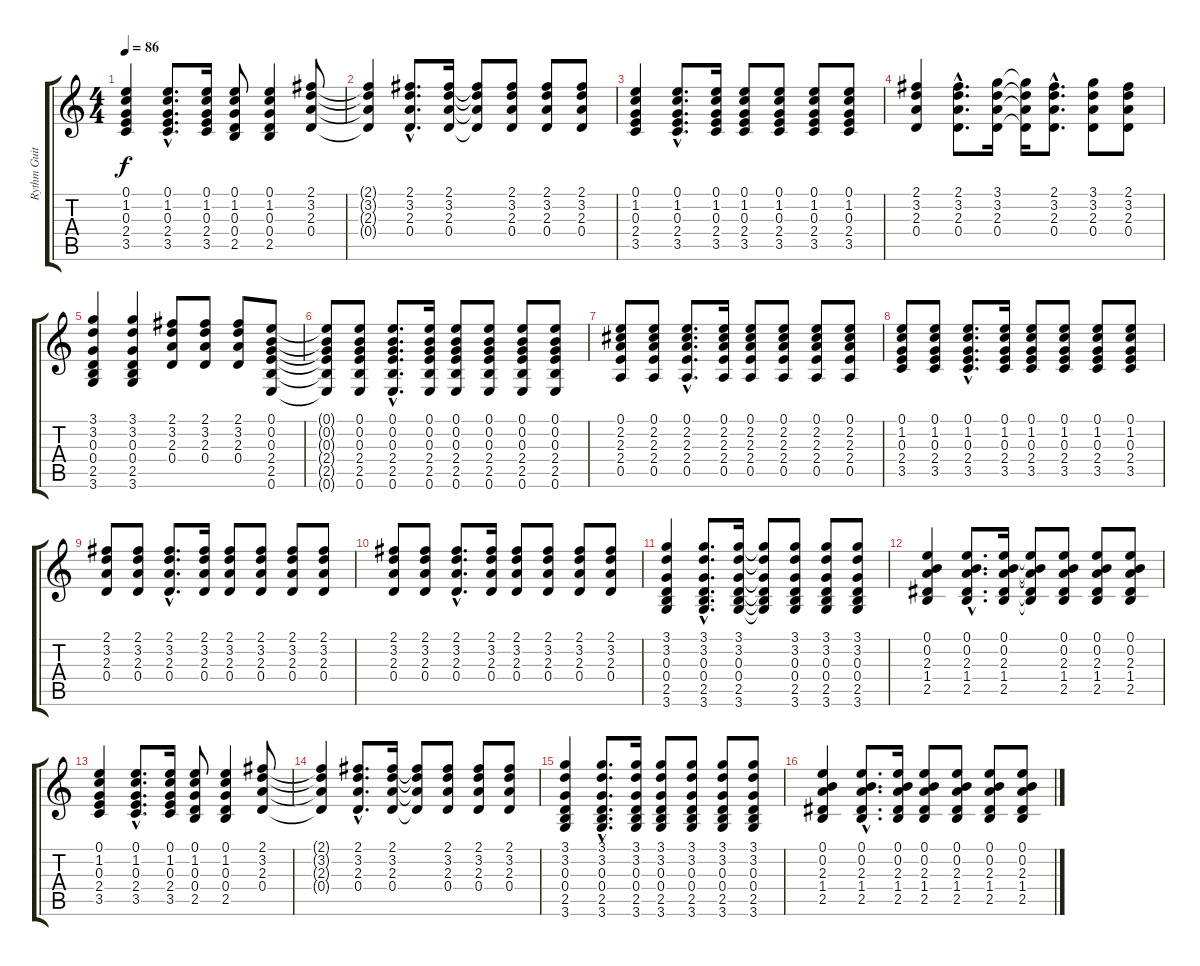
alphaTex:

\track ("Rythm Guitar" "Rythm Guit") {instrument electricguitarjazz}
\staff {score tabs}
\tuning (E4 B3 G3 D3 A2 E2) {hide}
\ts (4 4)
\tempo 86
\clef g2
\ks c
(0.1 1.2 0.3 2.4 3.5).4{dy f} (0.1{hac} 1.2{hac} 0.3{hac} 2.4{hac} 3.5{hac}).8{d} (0.1 1.2 0.3 2.4 3.5).16 (0.1 1.2 0.3 0.4 2.5).8 (0.1 1.2 0.3 0.4 2.5).4 (2.1 3.2 2.3 0.4).8 |
(2.1{t} 3.2{t} 2.3{t} 0.4{t}).4 (2.1{hac} 3.2{hac} 2.3{hac} 0.4{hac}).8{d} (2.1 3.2 2.3 0.4).16 (2.1{t} 3.2{t} 2.3{t} 0.4{t}).8 (2.1 3.2 2.3 0.4).8 (2.1 3.2 2.3 0.4).8 (2.1 3.2 2.3 0.4).8 |
(0.1 1.2 0.3 2.4 3.5).4 (0.1{hac} 1.2{hac} 0.3{hac} 2.4{hac} 3.5{hac}).8{d} (0.1 1.2 0.3 2.4 3.5).16 (0.1 1.2 0.3 2.4 3.5).8 (0.1 1.2 0.3 2.4 3.5).8 (0.1 1.2 0.3 2.4 3.5).8 (0.1 1.2 0.3 2.4 3.5).8 |
(2.1 3.2 2.3 0.4).4 (2.1{hac} 3.2{hac} 2.3{hac} 0.4{hac}).8{d} (3.1 3.2 2.3 0.4).16 (3.1{t} 3.2{t} 2.3{t} 0.4{t}).16 (2.1{hac} 3.2{hac} 2.3{hac} 0.4{hac}).8{d} (3.1 3.2 2.3 0.4).8 (2.1 3.2 2.3 0.4).8 |
(3.1 3.2 0.3 0.4 2.5 3.6).4 (3.1 3.2 0.3 0.4 2.5 3.6).4 (2.1 3.2 2.3 0.4).8 (2.1 3.2 2.3 0.4).8 (2.1 3.2 2.3 0.4).8 (0.1 0.2 0.3 2.4 2.5 0.6).8 |
(0.1{t} 0.2{t} 0.3{t} 2.4{t} 2.5{t} 0.6{t}).8 (0.1 0.2 0.3 2.4 2.5 0.6).8 (0.1{hac} 0.2{hac} 0.3{hac} 2.4{hac} 2.5{hac} 0.6{hac}).8{d} (0.1 0.2 0.3 2.4 2.5 0.6).16 (0.1 0.2 0.3 2.4 2.5 0.6).8 (0.1 0.2 0.3 2.4 2.5 0.6).8 (0.1 0.2 0.3 2.4 2.5 0.6).8 (0.1 0.2 0.3 2.4 2.5 0.6).8 |
(0.1 2.2 2.3 2.4 0.5).8 (0.1 2.2 2.3 2.4 0.5).8 (0.1{hac} 2.2{hac} 2.3{hac} 2.4{hac} 0.5{hac}).8{d} (0.1 2.2 2.3 2.4 0.5).16 (0.1 2.2 2.3 2.4 0.5).8 (0.1 2.2 2.3 2.4 0.5).8 (0.1 2.2 2.3 2.4 0.5).8 (0.1 2.2 2.3 2.4 0.5).8 |
(0.1 1.2 0.3 2.4 3.5).8 (0.1 1.2 0.3 2.4 3.5).8 (0.1{hac} 1.2{hac} 0.3{hac} 2.4{hac} 3.5{hac}).8{d} (0.1 1.2 0.3 2.4 3.5).16 (0.1 1.2 0.3 2.4 3.5).8 (0.1 1.2 0.3 2.4 3.5).8 (0.1 1.2 0.3 2.4 3.5).8 (0.1 1.2 0.3 2.4 3.5).8 |
(2.1 3.2 2.3 0.4).8 (2.1 3.2 2.3 0.4).8 (2.1{hac} 3.2{hac} 2.3{hac} 0.4{hac}).8{d} (2.1 3.2 2.3 0.4).16 (2.1 3.2 2.3 0.4).8 (2.1 3.2 2.3 0.4).8 (2.1 3.2 2.3 0.4).8 (2.1 3.2 2.3 0.4).8 |
(2.1 3.2 2.3 0.4).8 (2.1 3.2 2.3 0.4).8 (2.1{hac} 3.2{hac} 2.3{hac} 0.4{hac}).8{d} (2.1 3.2 2.3 0.4).16 (2.1 3.2 2.3 0.4).8 (2.1 3.2 2.3 0.4).8 (2.1 3.2 2.3 0.4).8 (2.1 3.2 2.3 0.4).8 |
(3.1 3.2 0.3 0.4 2.5 3.6).4 (3.1{hac} 3.2{hac} 0.3{hac} 0.4{hac} 2.5{hac} 3.6{hac}).8{d} (3.1 3.2 0.3 0.4 2.5 3.6).16 (3.1{t} 3.2{t} 0.3{t} 0.4{t} 2.5{t} 3.6{t}).8 (3.1 3.2 0.3 0.4 2.5 3.6).8 (3.1 3.2 0.3 0.4 2.5 3.6).8 (3.1 3.2 0.3 0.4 2.5 3.6).8 |
(0.1 0.2 2.3 1.4 2.5).4 (0.1{hac} 0.2{hac} 2.3{hac} 1.4{hac} 2.5{hac}).8{d} (0.1 0.2 2.3 1.4 2.5).16 (0.1{t} 0.2{t} 2.3{t} 1.4{t} 2.5{t}).8 (0.1 0.2 2.3 1.4 2.5).8 (0.1 0.2 2.3 1.4 2.5).8 (0.1 0.2 2.3 1.4 2.5).8 |
(0.1 1.2 0.3 2.4 3.5).4 (0.1{hac} 1.2{hac} 0.3{hac} 2.4{hac} 3.5{hac}).8{d} (0.1 1.2 0.3 2.4 3.5).16 (0.1 1.2 0.3 0.4 2.5).8 (0.1 1.2 0.3 0.4 2.5).4 (2.1 3.2 2.3 0.4).8 |
(2.1{t} 3.2{t} 2.3{t} 0.4{t}).4 (2.1{hac} 3.2{hac} 2.3{hac} 0.4{hac}).8{d} (2.1 3.2 2.3 0.4).16 (2.1{t} 3.2{t} 2.3{t} 0.4{t}).8 (2.1 3.2 2.3 0.4).8 (2.1 3.2 2.3 0.4).8 (2.1 3.2 2.3 0.4).8 |
(3.1 3.2 0.3 0.4 2.5 3.6).4 (3.1{hac} 3.2{hac} 0.3{hac} 0.4{hac} 2.5{hac} 3.6{hac}).8{d} (3.1 3.2 0.3 0.4 2.5 3.6).16 (3.1 3.2 0.3 0.4 2.5 3.6).8 (3.1 3.2 0.3 0.4 2.5 3.6).8 (3.1 3.2 0.3 0.4 2.5 3.6).8 (3.1 3.2 0.3 0.4 2.5 3.6).8 |
(0.1 0.2 2.3 1.4 2.5).4 (0.1{hac} 0.2{hac} 2.3{hac} 1.4{hac} 2.5{hac}).8{d} (0.1 0.2 2.3 1.4 2.5).16 (0.1 0.2 2.3 1.4 2.5).8 (0.1 0.2 2.3 1.4 2.5).8 (0.1 0.2 2.3 1.4 2.5).8 (0.1 0.2 2.3 1.4 2.5).8
